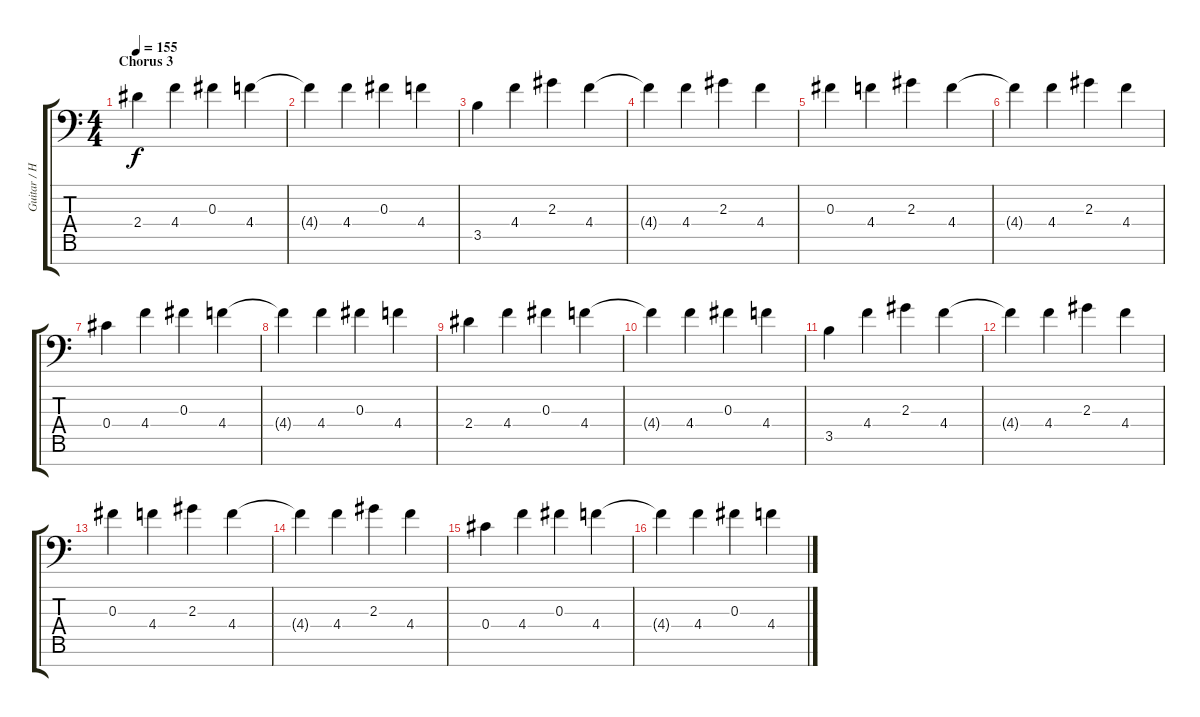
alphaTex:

\track ("Guitar / Head" "Guitar / H") {instrument overdrivenguitar}
\staff {score tabs}
\tuning (Eb4 Bb3 Gb3 Db3 Ab2 Eb2 Bb1) {hide}
\ts (4 4)
\section ("" "Chorus 3")
\tempo 155
\clef f4
\ks c
2.4.4{dy f volume 10 instrument electricguitarclean} 4.4.4 0.3.4 4.4.4 |
4.4{t}.4 4.4.4 0.3.4 4.4.4 |
3.5.4 4.4.4 2.3.4 4.4.4 |
4.4{t}.4 4.4.4 2.3.4 4.4.4 |
0.3.4 4.4.4 2.3.4 4.4.4 |
4.4{t}.4 4.4.4 2.3.4 4.4.4 |
0.4.4 4.4.4 0.3.4 4.4.4 |
4.4{t}.4 4.4.4 0.3.4 4.4.4 |
2.4.4 4.4.4 0.3.4 4.4.4 |
4.4{t}.4 4.4.4 0.3.4 4.4.4 |
3.5.4 4.4.4 2.3.4 4.4.4 |
4.4{t}.4 4.4.4 2.3.4 4.4.4 |
0.3.4 4.4.4 2.3.4 4.4.4 |
4.4{t}.4 4.4.4 2.3.4 4.4.4 |
0.4.4 4.4.4 0.3.4 4.4.4 |
4.4{t}.4 4.4.4 0.3.4 4.4.4
